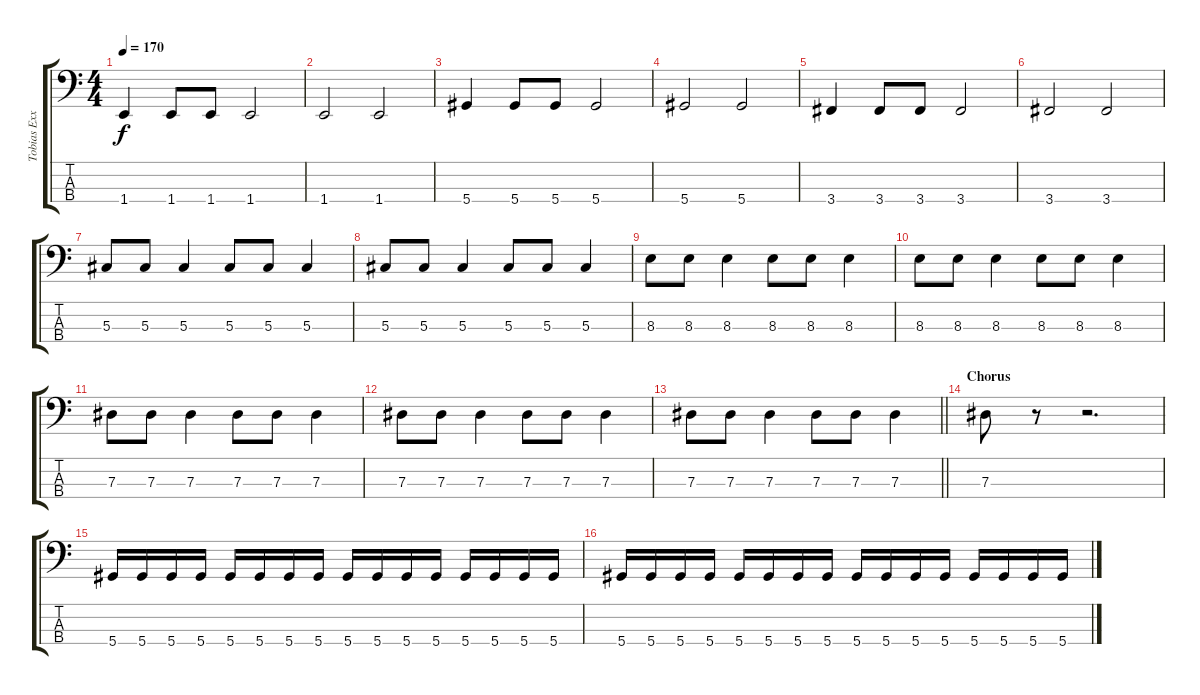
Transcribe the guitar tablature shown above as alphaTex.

\track ("Tobias Exxel - Bass" "Tobias Exx") {instrument electricbassfinger}
\staff {score tabs}
\tuning (Gb2 Db2 Ab1 Eb1) {hide}
\ts (4 4)
\tempo 170
\clef f4
\ks c
1.4.4{dy f} 1.4.8 1.4.8 1.4.2 |
1.4.2 1.4.2 |
5.4.4 5.4.8 5.4.8 5.4.2 |
5.4.2 5.4.2 |
3.4.4 3.4.8 3.4.8 3.4.2 |
3.4.2 3.4.2 |
5.3.8 5.3.8 5.3.4 5.3.8 5.3.8 5.3.4 |
5.3.8 5.3.8 5.3.4 5.3.8 5.3.8 5.3.4 |
8.3.8 8.3.8 8.3.4 8.3.8 8.3.8 8.3.4 |
8.3.8 8.3.8 8.3.4 8.3.8 8.3.8 8.3.4 |
7.3.8 7.3.8 7.3.4 7.3.8 7.3.8 7.3.4 |
7.3.8 7.3.8 7.3.4 7.3.8 7.3.8 7.3.4 |
\barLineRight lightlight
7.3.8 7.3.8 7.3.4 7.3.8 7.3.8 7.3.4 |
\section ("" "Chorus")
7.3.8 r.8 r.2{d} |
5.4.16 5.4.16 5.4.16 5.4.16 5.4.16 5.4.16 5.4.16 5.4.16 5.4.16 5.4.16 5.4.16 5.4.16 5.4.16 5.4.16 5.4.16 5.4.16 |
5.4.16 5.4.16 5.4.16 5.4.16 5.4.16 5.4.16 5.4.16 5.4.16 5.4.16 5.4.16 5.4.16 5.4.16 5.4.16 5.4.16 5.4.16 5.4.16
